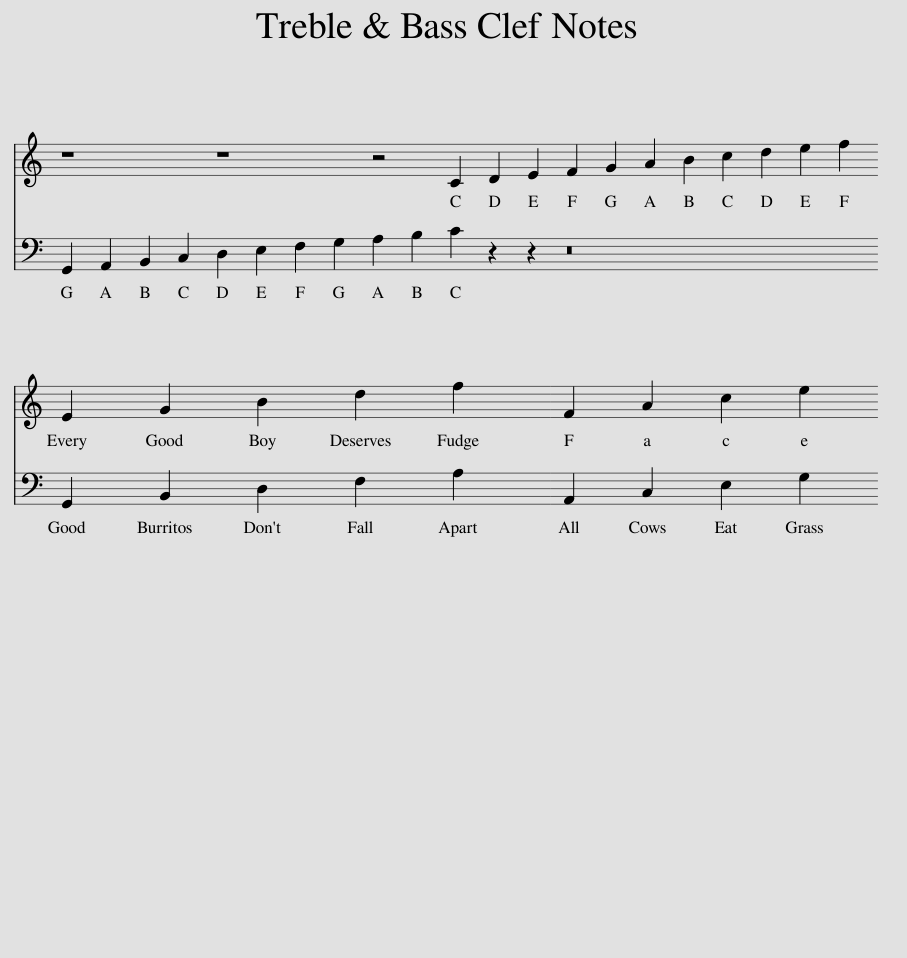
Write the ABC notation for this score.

X:1
%%score { 1 | 2 }
L:1/8
M:21/4
I:linebreak $
K:C
V:1 treble
V:2 bass
V:1
 z8 z8 z4 C2 D2 E2 F2 G2 A2 B2 c2 d2 e2 f2 |$ E2 G2 B2 d2 f2 | F2 A2 c2 e2 | %3
V:2
 G,,2 A,,2 B,,2 C,2 D,2 E,2 F,2 G,2 A,2 B,2 C2 z2 z2 z16 |$ G,,2 B,,2 D,2 F,2 A,2 | A,,2 C,2 E,2 G,2 | %3
